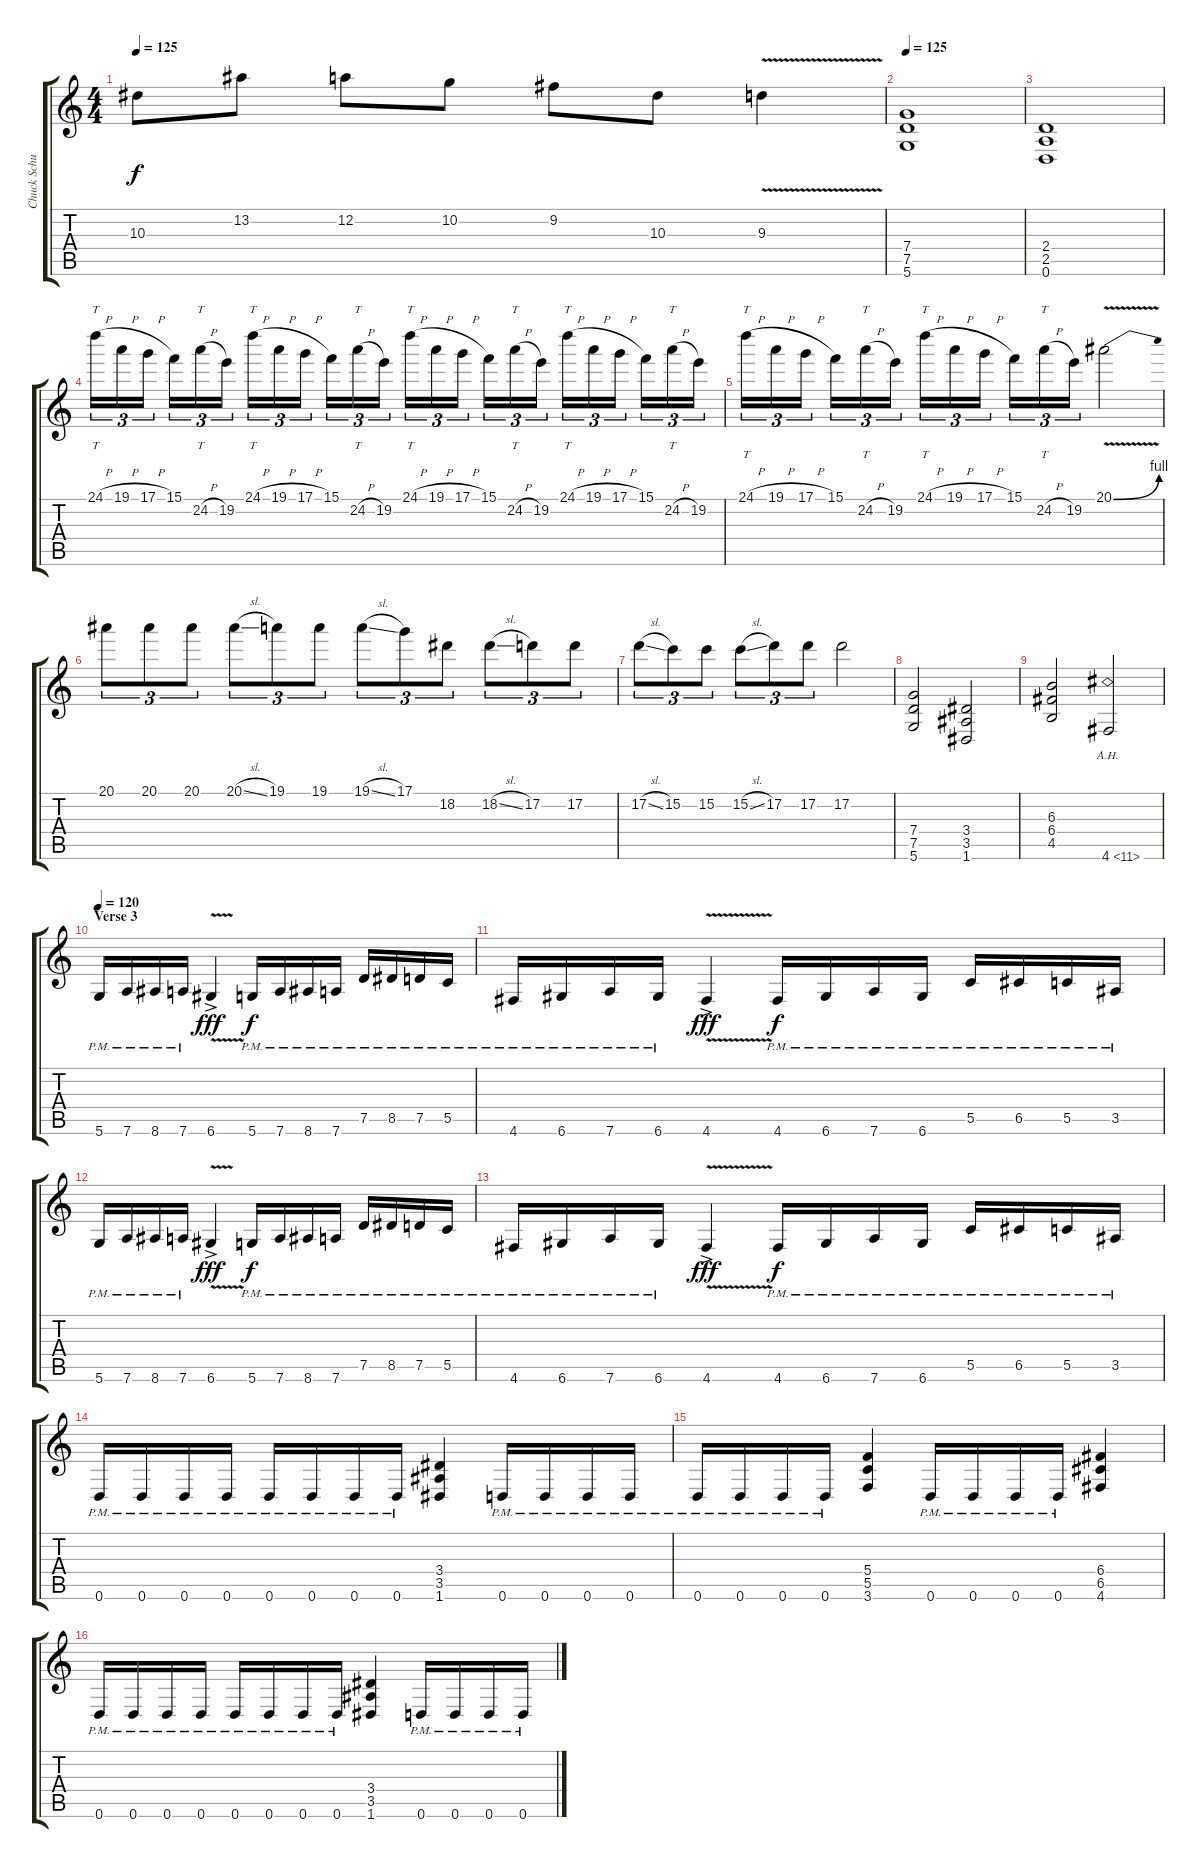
\track ("Chuck Schuldiner" "Chuck Schu") {instrument distortionguitar}
\staff {score tabs}
\tuning (D4 A3 F3 C3 G2 D2) {hide}
\ts (4 4)
\tempo 125
\clef g2
\ks c
10.3.8{dy f} 13.2.8 12.2.8 10.2.8 9.2.8 10.3.8 9.3{v}.4 |
\tempo 125
(7.4 7.5 5.6).1 |
(2.4 2.5 0.6).1 |
24.1{h}.16{tt tu (3 2)} 19.1{h}.16{tu (3 2)} 17.1{h}.16{tu (3 2)} 15.1.16{tu (3 2)} 24.2{h}.16{tt tu (3 2)} 19.2.16{tu (3 2)} 24.1{h}.16{tt tu (3 2)} 19.1{h}.16{tu (3 2)} 17.1{h}.16{tu (3 2)} 15.1.16{tu (3 2)} 24.2{h}.16{tt tu (3 2)} 19.2.16{tu (3 2)} 24.1{h}.16{tt tu (3 2)} 19.1{h}.16{tu (3 2)} 17.1{h}.16{tu (3 2)} 15.1.16{tu (3 2)} 24.2{h}.16{tt tu (3 2)} 19.2.16{tu (3 2)} 24.1{h}.16{tt tu (3 2)} 19.1{h}.16{tu (3 2)} 17.1{h}.16{tu (3 2)} 15.1.16{tu (3 2)} 24.2{h}.16{tt tu (3 2)} 19.2.16{tu (3 2)} |
24.1{h}.16{tt tu (3 2)} 19.1{h}.16{tu (3 2)} 17.1{h}.16{tu (3 2)} 15.1.16{tu (3 2)} 24.2{h}.16{tt tu (3 2)} 19.2.16{tu (3 2)} 24.1{h}.16{tt tu (3 2)} 19.1{h}.16{tu (3 2)} 17.1{h}.16{tu (3 2)} 15.1.16{tu (3 2)} 24.2{h}.16{tt tu (3 2)} 19.2.16{tu (3 2)} 20.1{be (bend 0 0 60 4) v}.2 |
20.1.8{tu (3 2)} 20.1.8{tu (3 2)} 20.1.8{tu (3 2)} 20.1{sl}.8{tu (3 2)} 19.1.8{tu (3 2)} 19.1.8{tu (3 2)} 19.1{sl}.8{tu (3 2)} 17.1.8{tu (3 2)} 18.2.8{tu (3 2)} 18.2{sl}.8{tu (3 2)} 17.2.8{tu (3 2)} 17.2.8{tu (3 2)} |
17.2{sl}.8{tu (3 2)} 15.2.8{tu (3 2)} 15.2.8{tu (3 2)} 15.2{sl}.8{tu (3 2)} 17.2.8{tu (3 2)} 17.2.8{tu (3 2)} 17.2.2 |
(7.4 7.5 5.6).2 (3.4 3.5 1.6).2 |
(6.3 6.4 4.5).2 4.6{ah 7}.2 |
\section ("" "Verse 3")
\tempo 120
5.6{pm}.16 7.6{pm}.16 8.6{pm}.16 7.6{pm}.16 6.6{v ac}.4{dy fff} 5.6{pm}.16{dy f} 7.6{pm}.16 8.6{pm}.16 7.6{pm}.16 7.5{pm}.16 8.5{pm}.16 7.5{pm}.16 5.5{pm}.16 |
4.6{pm}.16 6.6{pm}.16 7.6{pm}.16 6.6{pm}.16 4.6{v ac}.4{dy fff} 4.6{pm}.16{dy f} 6.6{pm}.16 7.6{pm}.16 6.6{pm}.16 5.5{pm}.16 6.5{pm}.16 5.5{pm}.16 3.5{pm}.16 |
5.6{pm}.16 7.6{pm}.16 8.6{pm}.16 7.6{pm}.16 6.6{v ac}.4{dy fff} 5.6{pm}.16{dy f} 7.6{pm}.16 8.6{pm}.16 7.6{pm}.16 7.5{pm}.16 8.5{pm}.16 7.5{pm}.16 5.5{pm}.16 |
4.6{pm}.16 6.6{pm}.16 7.6{pm}.16 6.6{pm}.16 4.6{v ac}.4{dy fff} 4.6{pm}.16{dy f} 6.6{pm}.16 7.6{pm}.16 6.6{pm}.16 5.5{pm}.16 6.5{pm}.16 5.5{pm}.16 3.5{pm}.16 |
0.6{pm}.16 0.6{pm}.16 0.6{pm}.16 0.6{pm}.16 0.6{pm}.16 0.6{pm}.16 0.6{pm}.16 0.6{pm}.16 (3.4 3.5 1.6).4 0.6{pm}.16 0.6{pm}.16 0.6{pm}.16 0.6{pm}.16 |
0.6{pm}.16 0.6{pm}.16 0.6{pm}.16 0.6{pm}.16 (5.4 5.5 3.6).4 0.6{pm}.16 0.6{pm}.16 0.6{pm}.16 0.6{pm}.16 (6.4 6.5 4.6).4 |
0.6{pm}.16 0.6{pm}.16 0.6{pm}.16 0.6{pm}.16 0.6{pm}.16 0.6{pm}.16 0.6{pm}.16 0.6{pm}.16 (3.4 3.5 1.6).4 0.6{pm}.16 0.6{pm}.16 0.6{pm}.16 0.6{pm}.16
